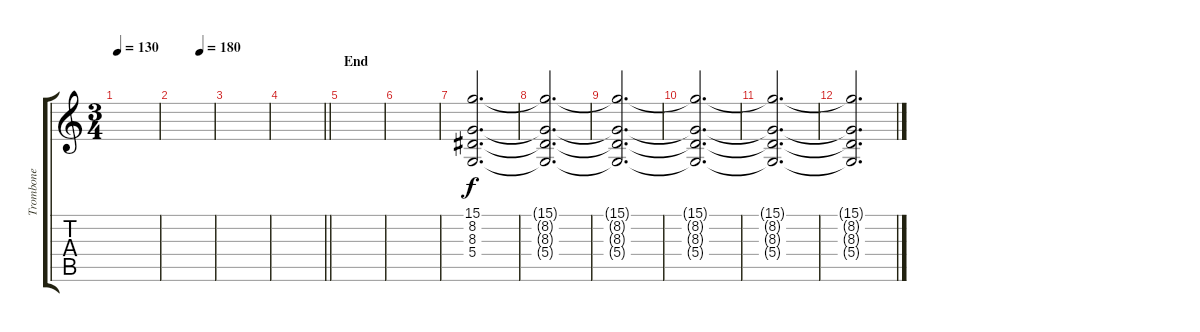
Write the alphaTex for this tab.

\track ("Trombone" "Trombone") {instrument trombone}
\staff {score tabs}
\tuning (E4 B3 G3 D3 A2 E2) {hide}
\ts (3 4)
\tempo 130
\clef g2
\ks c
|
\tempo (180 0.6666666666666666)
|
|
\barLineRight lightlight
|
\section ("" "End")
|
|
(15.1 8.2 8.3 5.4).2{d} |
(15.1{t} 8.2{t} 8.3{t} 5.4{t}).2{d} |
(15.1{t} 8.2{t} 8.3{t} 5.4{t}).2{d} |
(15.1{t} 8.2{t} 8.3{t} 5.4{t}).2{d} |
(15.1{t} 8.2{t} 8.3{t} 5.4{t}).2{d} |
(15.1{t} 8.2{t} 8.3{t} 5.4{t}).2{d}
